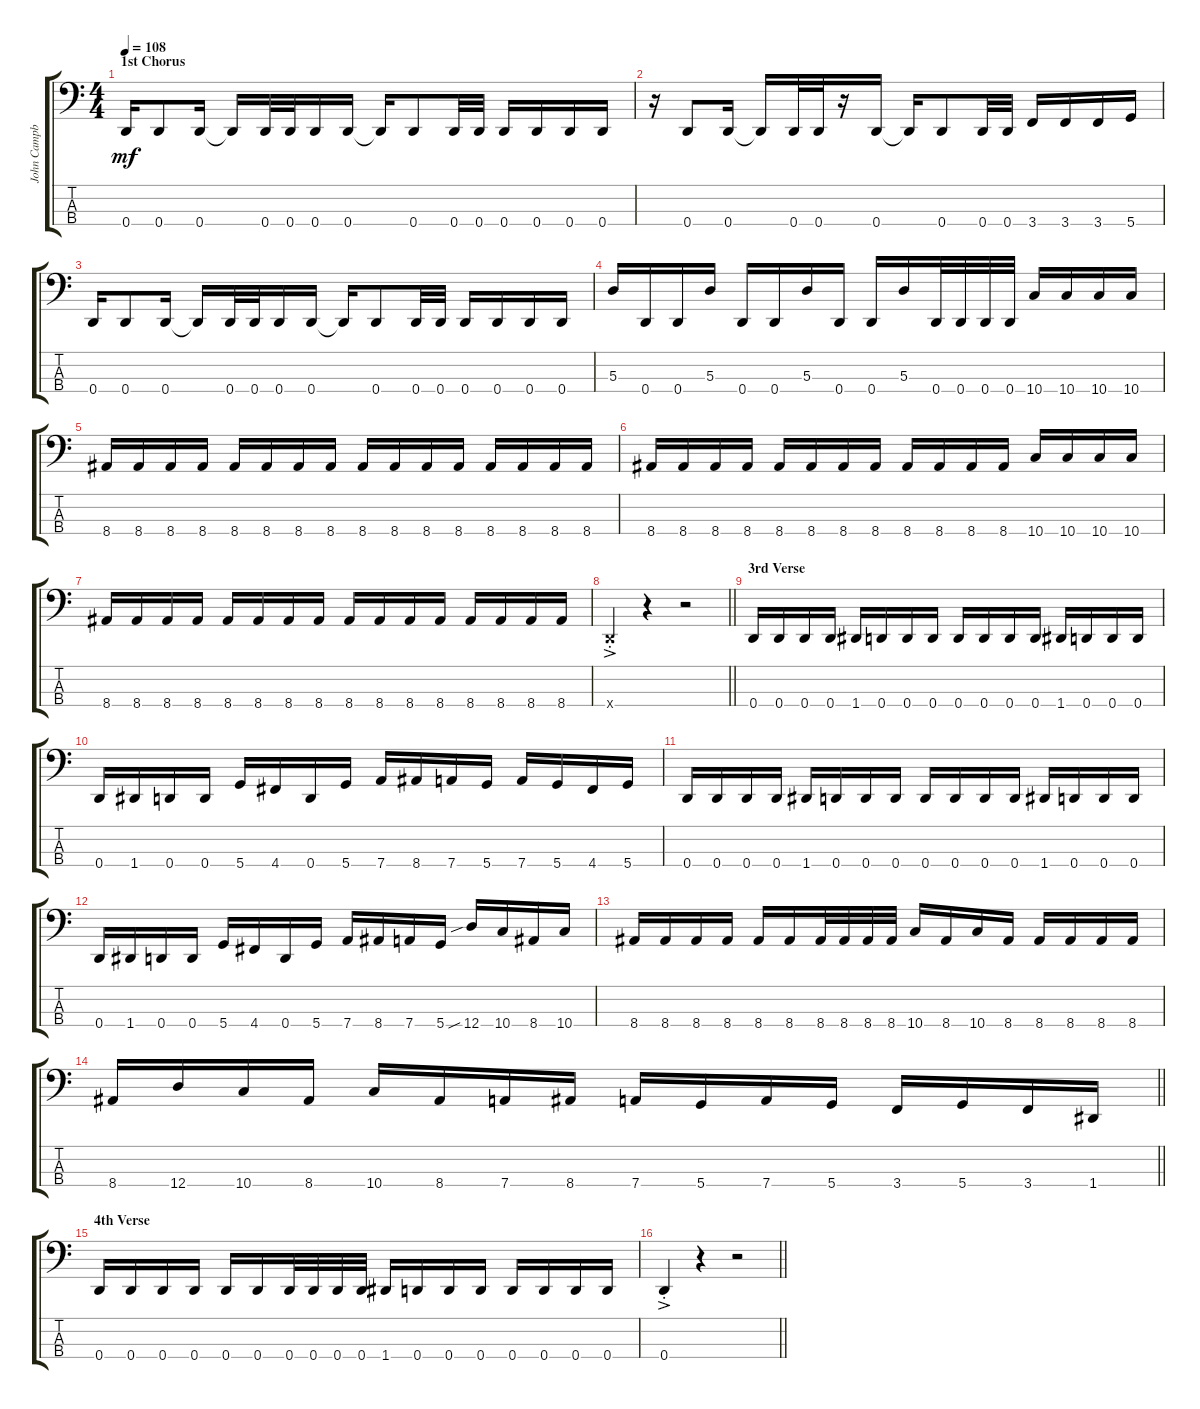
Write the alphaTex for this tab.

\track ("John Campbell (Bass Guitar)" "John Campb") {instrument electricbassfinger}
\staff {score tabs}
\tuning (G2 D2 A1 D1) {hide}
\ts (4 4)
\section ("" "1st Chorus")
\tempo 108
\clef f4
\ks c
0.4.16{dy mf} 0.4.8 0.4.16 0.4{t}.16 0.4.32 0.4.32 0.4.16 0.4.16 0.4{t}.16 0.4.8 0.4.32 0.4.32 0.4.16 0.4.16 0.4.16 0.4.16 |
r.16 0.4.8 0.4.16 0.4{t}.16 0.4.32 0.4.32 r.16 0.4.16 0.4{t}.16 0.4.8 0.4.32 0.4.32 3.4.16 3.4.16 3.4.16 5.4.16 |
0.4.16 0.4.8 0.4.16 0.4{t}.16 0.4.32 0.4.32 0.4.16 0.4.16 0.4{t}.16 0.4.8 0.4.32 0.4.32 0.4.16 0.4.16 0.4.16 0.4.16 |
5.3.16 0.4.16 0.4.16 5.3.16 0.4.16 0.4.16 5.3.16 0.4.16 0.4.16 5.3.16 0.4.32 0.4.32 0.4.32 0.4.32 10.4.16 10.4.16 10.4.16 10.4.16 |
8.4.16 8.4.16 8.4.16 8.4.16 8.4.16 8.4.16 8.4.16 8.4.16 8.4.16 8.4.16 8.4.16 8.4.16 8.4.16 8.4.16 8.4.16 8.4.16 |
8.4.16 8.4.16 8.4.16 8.4.16 8.4.16 8.4.16 8.4.16 8.4.16 8.4.16 8.4.16 8.4.16 8.4.16 10.4.16 10.4.16 10.4.16 10.4.16 |
8.4.16 8.4.16 8.4.16 8.4.16 8.4.16 8.4.16 8.4.16 8.4.16 8.4.16 8.4.16 8.4.16 8.4.16 8.4.16 8.4.16 8.4.16 8.4.16 |
\barLineRight lightlight
0.4{ac st x}.4 r.4 r.2 |
\section ("" "3rd Verse")
0.4.16 0.4.16 0.4.16 0.4.16 1.4.16 0.4.16 0.4.16 0.4.16 0.4.16 0.4.16 0.4.16 0.4.16 1.4.16 0.4.16 0.4.16 0.4.16 |
0.4.16 1.4.16 0.4.16 0.4.16 5.4.16 4.4.16 0.4.16 5.4.16 7.4.16 8.4.16 7.4.16 5.4.16 7.4.16 5.4.16 4.4.16 5.4.16 |
0.4.16 0.4.16 0.4.16 0.4.16 1.4.16 0.4.16 0.4.16 0.4.16 0.4.16 0.4.16 0.4.16 0.4.16 1.4.16 0.4.16 0.4.16 0.4.16 |
0.4.16 1.4.16 0.4.16 0.4.16 5.4.16 4.4.16 0.4.16 5.4.16 7.4.16 8.4.16 7.4.16 5.4.16 12.4{sib}.16 10.4.16 8.4.16 10.4.16 |
8.4.16 8.4.16 8.4.16 8.4.16 8.4.16 8.4.16 8.4.32 8.4.32 8.4.32 8.4.32 10.4.16 8.4.16 10.4.16 8.4.16 8.4.16 8.4.16 8.4.16 8.4.16 |
\barLineRight lightlight
8.4.16 12.4.16 10.4.16 8.4.16 10.4.16 8.4.16 7.4.16 8.4.16 7.4.16 5.4.16 7.4.16 5.4.16 3.4.16 5.4.16 3.4.16 1.4.16 |
\section ("" "4th Verse")
0.4.16 0.4.16 0.4.16 0.4.16 0.4.16 0.4.16 0.4.32 0.4.32 0.4.32 0.4.32 1.4.16 0.4.16 0.4.16 0.4.16 0.4.16 0.4.16 0.4.16 0.4.16 |
\barLineRight lightlight
0.4{ac st}.4 r.4 r.2
